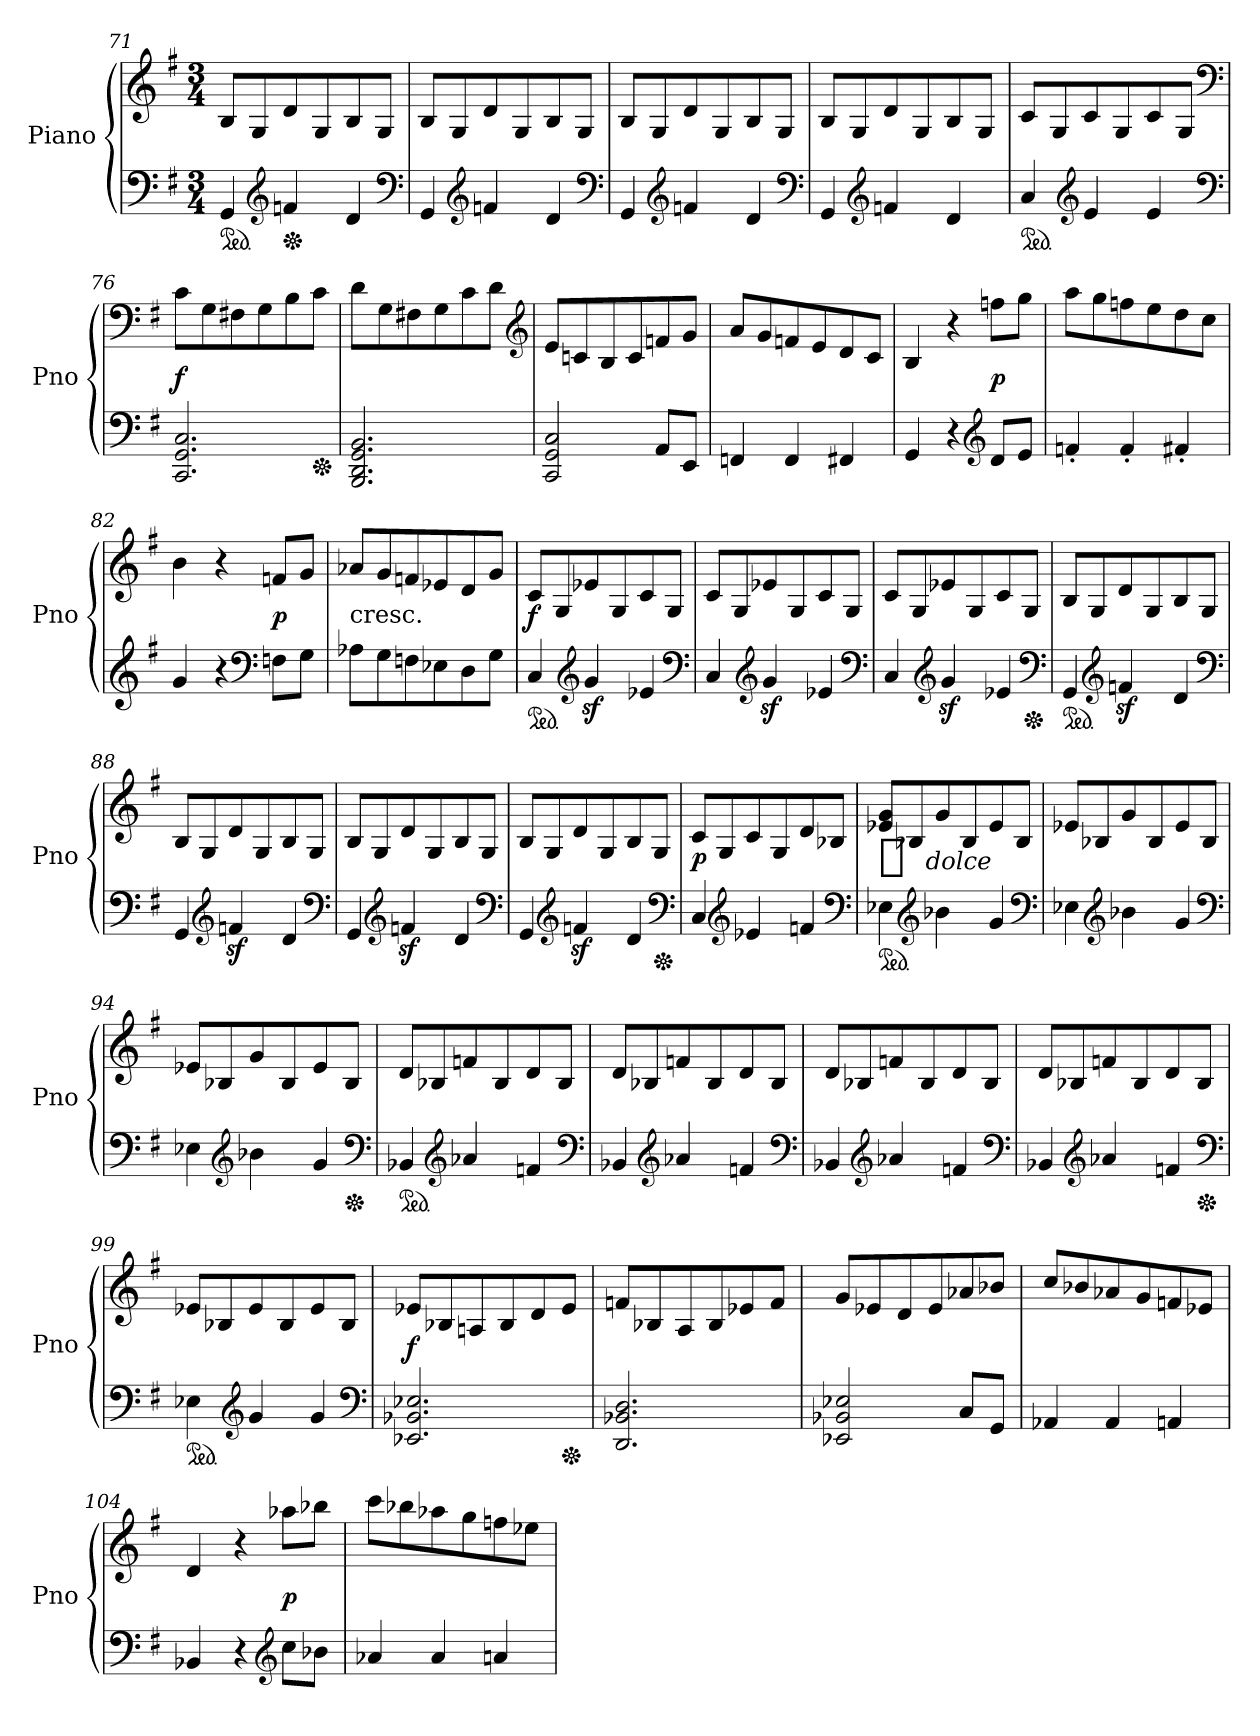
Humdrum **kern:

**kern	**kern	**dynam
*part1	*part1	*part1
*staff2	*staff1	*staff1/2
*I"Piano	*	*
*I'Pno	*	*
*clefF4	*clefG2	*
*k[f#]	*k[f#]	*
*G:	*G:	*
*M3/4	*M3/4	*
*ped	*	*
=71	=71	=71
4GG	8BL	.
.	8G	.
*clefG2	*	*
*Xped	*	*
4fn	8d	.
.	8G	.
4d	8B	.
.	8GJ	.
*clefF4	*	*
=72	=72	=72
4GG	8BL	.
.	8G	.
*clefG2	*	*
4fn	8d	.
.	8G	.
4d	8B	.
.	8GJ	.
*clefF4	*	*
=73	=73	=73
4GG	8BL	.
.	8G	.
*clefG2	*	*
4fn	8d	.
.	8G	.
4d	8B	.
.	8GJ	.
*clefF4	*	*
=74	=74	=74
4GG	8BL	.
.	8G	.
*clefG2	*	*
4fn	8d	.
.	8G	.
4d	8B	.
.	8GJ	.
=75	=75	=75
*ped	*	*
4a	8cL	.
.	8G	.
*clefG2	*	*
4e	8c	.
.	8G	.
4e	8c	.
.	8GJ	.
*clefF4	*clefF4	*
=76	=76	=76
2.CC 2.GG 2.C	8cL	f
.	8G	.
.	8F#X	.
.	8G	.
.	8B	.
*Xped	*	*
.	8cJ	.
=77	=77	=77
2.BBB 2.DD 2.GG 2.BB	8dL	.
.	8G	.
.	8F#X	.
.	8G	.
.	8c	.
.	8dJ	.
*	*clefG2	*
=78	=78	=78
2CC 2GG 2C	8eL	.
.	8cn	.
.	8B	.
.	8c	.
8AAL	8fn	.
8EEJ	8gJ	.
=79	=79	=79
4FFn	8aL	.
.	8g	.
4FF	8fn	.
.	8e	.
4FF#X	8d	.
.	8cJ	.
=80	=80	=80
4GG	4B	.
4r	4r	.
*clefG2	*	*
8dL	8ffnL	p
8eJ	8ggJ	.
=81	=81	=81
4fn'	8aaL	.
.	8gg	.
4f'	8ffn	.
.	8ee	.
4f#X'	8dd	.
.	8ccJ	.
=82	=82	=82
4g	4b	.
4r	4r	.
*clefF4	*	*
8FnL	8fnL	p
8GJ	8gJ	.
=83	=83	=83
!	!LO:TX:c:t=cresc.	!
8A-XL	8a-XL	.
8G	8g	.
8Fn	8fn	.
8E-X	8e-X	.
8D	8d	.
8GJ	8gJ	.
=84	=84	=84
*ped	*	*
4C	8cL	f
.	8G	.
*clefG2	*	*
4gz	8e-X	.
.	8G	.
4e-X	8c	.
.	8GJ	.
*clefF4	*	*
=85	=85	=85
4C	8cL	.
.	8G	.
*clefG2	*	*
4gz	8e-X	.
.	8G	.
4e-X	8c	.
.	8GJ	.
*clefF4	*	*
=86	=86	=86
4C	8cL	.
.	8G	.
*clefG2	*	*
4gz	8e-X	.
.	8G	.
4e-X	8c	.
*Xped	*	*
.	8GJ	.
*clefF4	*	*
=87	=87	=87
*ped	*	*
4GG	8BL	.
.	8G	.
*clefG2	*	*
4fnz	8d	.
.	8G	.
4d	8B	.
.	8GJ	.
*clefF4	*	*
=88	=88	=88
4GG	8BL	.
.	8G	.
*clefG2	*	*
4fnz	8d	.
.	8G	.
4d	8B	.
.	8GJ	.
*clefF4	*	*
=89	=89	=89
4GG	8BL	.
.	8G	.
*clefG2	*	*
4fnz	8d	.
.	8G	.
4d	8B	.
.	8GJ	.
*clefF4	*	*
=90	=90	=90
4GG	8BL	.
.	8G	.
*clefG2	*	*
4fnz	8d	.
.	8G	.
4d	8B	.
*Xped	*	*
.	8GJ	.
*clefF4	*	*
=91	=91	=91
4C	8cL	p
.	8G	.
*clefG2	*	*
4e-X	8c	.
.	8G	.
4fn	8d	.
.	8B-XJ	.
*clefF4	*	*
=92	=92	=92
!	!	!LO:DY:t=%s dolce
*ped	*	*
4E-X	8e-X 8gL	p
.	8B-X	.
*clefG2	*	*
4b-X	8g	.
.	8B-	.
4g	8e-	.
.	8B-J	.
*clefF4	*	*
=93	=93	=93
4E-X	8e-XL	.
.	8B-X	.
*clefG2	*	*
4b-X	8g	.
.	8B-	.
4g	8e-	.
.	8B-J	.
*clefF4	*	*
=94	=94	=94
4E-X	8e-XL	.
.	8B-X	.
*clefG2	*	*
4b-X	8g	.
.	8B-	.
4g	8e-	.
*Xped	*	*
.	8B-J	.
*clefF4	*	*
=95	=95	=95
*ped	*	*
4BB-X	8dL	.
.	8B-X	.
*clefG2	*	*
4a-X	8fn	.
.	8B-	.
4fn	8d	.
.	8B-J	.
*clefF4	*	*
=96	=96	=96
4BB-X	8dL	.
.	8B-X	.
*clefG2	*	*
4a-X	8fn	.
.	8B-	.
4fn	8d	.
.	8B-J	.
*clefF4	*	*
=97	=97	=97
4BB-X	8dL	.
.	8B-X	.
*clefG2	*	*
4a-X	8fn	.
.	8B-	.
4fn	8d	.
.	8B-J	.
*clefF4	*	*
=98	=98	=98
4BB-X	8dL	.
.	8B-X	.
*clefG2	*	*
4a-X	8fn	.
.	8B-	.
4fn	8d	.
*Xped	*	*
.	8B-J	.
*clefF4	*	*
=99	=99	=99
*ped	*	*
4E-X	8e-XL	.
.	8B-X	.
*clefG2	*	*
4g	8e-	.
.	8B-	.
4g	8e-	.
.	8B-J	.
*clefF4	*	*
=100	=100	=100
2.EE-X 2.BB-X 2.E-X	8e-XL	f
.	8B-X	.
.	8An	.
.	8B-	.
.	8d	.
*Xped	*	*
.	8e-J	.
=101	=101	=101
2.DD 2.BB-X 2.D	8fnL	.
.	8B-X	.
.	8A	.
.	8B-	.
.	8e-X	.
.	8fJ	.
=102	=102	=102
2EE-X 2BB-X 2E-X	8gL	.
.	8e-X	.
.	8d	.
.	8e-	.
8CL	8a-X	.
8GGJ	8b-XJ	.
=103	=103	=103
4AA-X	8ccL	.
.	8b-X	.
4AA-	8a-X	.
.	8g	.
4AAn	8fn	.
.	8e-XJ	.
=104	=104	=104
4BB-X	4d	.
4r	4r	.
*clefG2	*	*
8ccL	8aa-XL	p
8b-XJ	8bb-XJ	.
=105	=105	=105
4a-X	8cccL	.
.	8bb-X	.
4a-	8aa-X	.
.	8gg	.
4an	8ffn	.
.	8ee-XJ	.
=	=	=
*-	*-	*-
